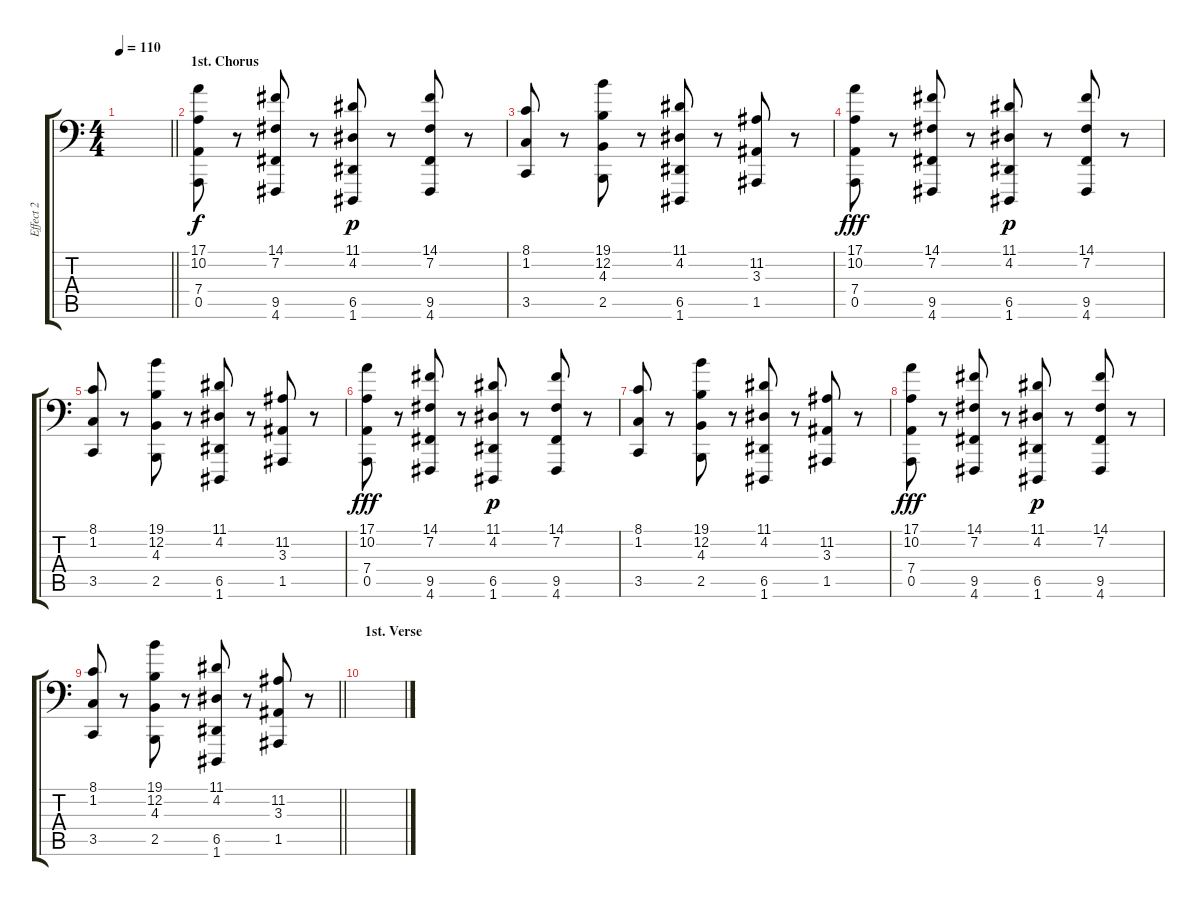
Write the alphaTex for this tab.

\track ("Effect 2" "Effect 2") {instrument distortionguitar}
\staff {score tabs}
\tuning (E2 B1 G1 D1 A0 D0) {hide}
\ts (4 4)
\tempo 110
\clef f4
\barLineRight lightlight
\ks c
|
\section ("" "1st. Chorus")
(17.1 10.2 7.4 0.5).8 r.8 (14.1 7.2 9.5 4.6).8 r.8 (11.1 4.2 6.5 1.6).8{dy p} r.8 (14.1 7.2 9.5 4.6).8 r.8 |
(8.1 1.2 3.5).8 r.8 (19.1 12.2 4.3 2.5).8 r.8 (11.1 4.2 6.5 1.6).8 r.8 (11.2 3.3 1.5).8 r.8 |
(17.1 10.2 7.4 0.5).8{dy fff} r.8 (14.1 7.2 9.5 4.6).8 r.8 (11.1 4.2 6.5 1.6).8{dy p} r.8 (14.1 7.2 9.5 4.6).8 r.8 |
(8.1 1.2 3.5).8 r.8 (19.1 12.2 4.3 2.5).8 r.8 (11.1 4.2 6.5 1.6).8 r.8 (11.2 3.3 1.5).8 r.8 |
(17.1 10.2 7.4 0.5).8{dy fff} r.8 (14.1 7.2 9.5 4.6).8 r.8 (11.1 4.2 6.5 1.6).8{dy p} r.8 (14.1 7.2 9.5 4.6).8 r.8 |
(8.1 1.2 3.5).8 r.8 (19.1 12.2 4.3 2.5).8 r.8 (11.1 4.2 6.5 1.6).8 r.8 (11.2 3.3 1.5).8 r.8 |
(17.1 10.2 7.4 0.5).8{dy fff} r.8 (14.1 7.2 9.5 4.6).8 r.8 (11.1 4.2 6.5 1.6).8{dy p} r.8 (14.1 7.2 9.5 4.6).8 r.8 |
\barLineRight lightlight
(8.1 1.2 3.5).8 r.8 (19.1 12.2 4.3 2.5).8 r.8 (11.1 4.2 6.5 1.6).8 r.8 (11.2 3.3 1.5).8 r.8 |
\section ("" "1st. Verse")
